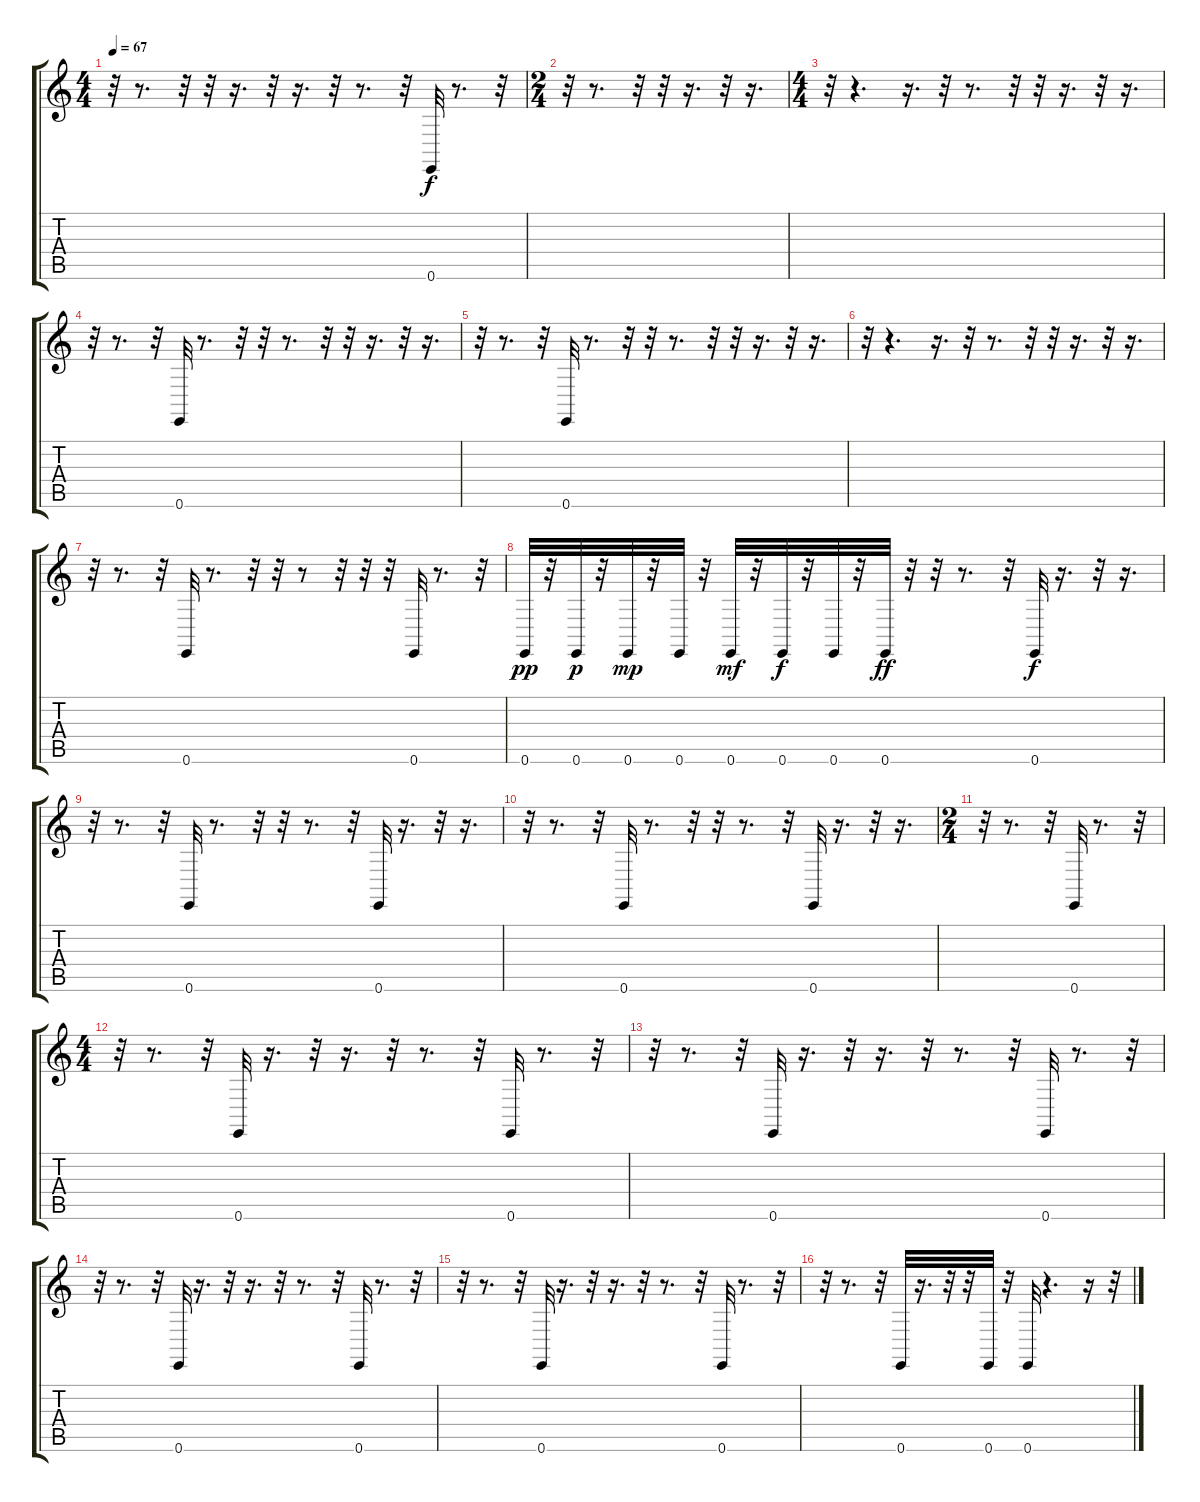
\track "" {instrument brightacousticpiano}
\staff {score tabs}
\tuning (E4 B3 G3 D3 A2 E2) {hide}
\ts (4 4)
\tempo 67
\clef g2
\ks c
r.32{dy f} r.8{d} r.32 r.32 r.16{d} r.32 r.16{d} r.32 r.8{d} r.32 0.6.32 r.8{d} r.32 |
\ts (2 4)
r.32 r.8{d} r.32 r.32 r.16{d} r.32 r.16{d} |
\ts (4 4)
r.32 r.4{d} r.16{d} r.32 r.8{d} r.32 r.32 r.16{d} r.32 r.16{d} |
r.32 r.8{d} r.32 0.6.32 r.8{d} r.32 r.32 r.8{d} r.32 r.32 r.16{d} r.32 r.16{d} |
r.32 r.8{d} r.32 0.6.32 r.8{d} r.32 r.32 r.8{d} r.32 r.32 r.16{d} r.32 r.16{d} |
r.32 r.4{d} r.16{d} r.32 r.8{d} r.32 r.32 r.16{d} r.32 r.16{d} |
r.32 r.8{d} r.32 0.6.32 r.8{d} r.32 r.32 r.8 r.32 r.32 r.32 0.6.32 r.8{d} r.32 |
0.6.32{dy pp} r.32 0.6.32{dy p} r.32 0.6.32{dy mp} r.32 0.6.32 r.32 0.6.32{dy mf} r.32 0.6.32{dy f} r.32 0.6.32 r.32 0.6.32{dy ff} r.32 r.32 r.8{d} r.32 0.6.32{dy f} r.16{d} r.32 r.16{d} |
r.32 r.8{d} r.32 0.6.32 r.8{d} r.32 r.32 r.8{d} r.32 0.6.32 r.16{d} r.32 r.16{d} |
r.32 r.8{d} r.32 0.6.32 r.8{d} r.32 r.32 r.8{d} r.32 0.6.32 r.16{d} r.32 r.16{d} |
\ts (2 4)
r.32 r.8{d} r.32 0.6.32 r.8{d} r.32 |
\ts (4 4)
r.32 r.8{d} r.32 0.6.32 r.16{d} r.32 r.16{d} r.32 r.8{d} r.32 0.6.32 r.8{d} r.32 |
r.32 r.8{d} r.32 0.6.32 r.16{d} r.32 r.16{d} r.32 r.8{d} r.32 0.6.32 r.8{d} r.32 |
r.32 r.8{d} r.32 0.6.32 r.16{d} r.32 r.16{d} r.32 r.8{d} r.32 0.6.32 r.8{d} r.32 |
r.32 r.8{d} r.32 0.6.32 r.16{d} r.32 r.16{d} r.32 r.8{d} r.32 0.6.32 r.8{d} r.32 |
r.32 r.8{d} r.32 0.6.32 r.16{d} r.32 r.32 0.6.32 r.32 0.6.32 r.4{d} r.16 r.32
